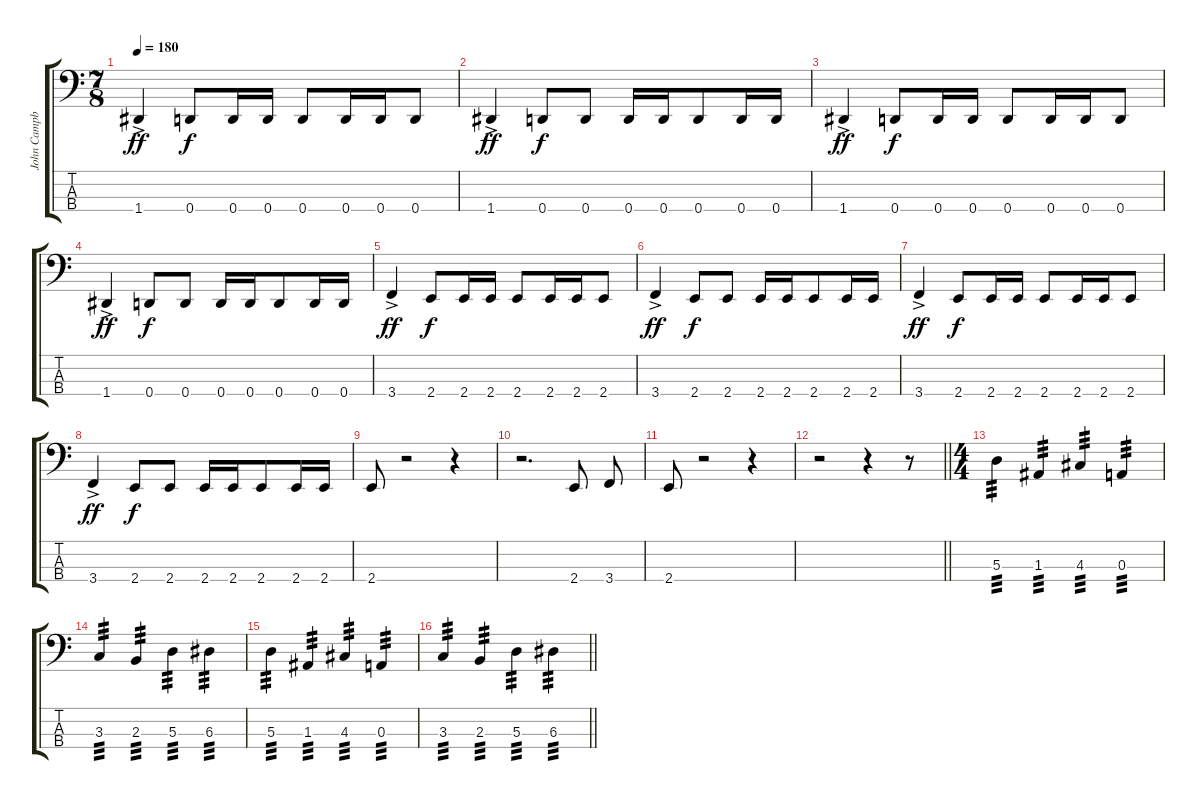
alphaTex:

\track ("John Campbell" "John Campb") {instrument electricbasspick}
\staff {score tabs}
\tuning (G2 D2 A1 D1) {hide}
\ts (7 8)
\tempo 180
\clef f4
\ks c
1.4{ac}.4{dy ff} 0.4.8{dy f} 0.4.16 0.4.16 0.4.8 0.4.16 0.4.16 0.4.8 |
1.4{ac}.4{dy ff} 0.4.8{dy f} 0.4.8 0.4.16 0.4.16 0.4.8 0.4.16 0.4.16 |
1.4{ac}.4{dy ff} 0.4.8{dy f} 0.4.16 0.4.16 0.4.8 0.4.16 0.4.16 0.4.8 |
1.4{ac}.4{dy ff} 0.4.8{dy f} 0.4.8 0.4.16 0.4.16 0.4.8 0.4.16 0.4.16 |
3.4{ac}.4{dy ff} 2.4.8{dy f} 2.4.16 2.4.16 2.4.8 2.4.16 2.4.16 2.4.8 |
3.4{ac}.4{dy ff} 2.4.8{dy f} 2.4.8 2.4.16 2.4.16 2.4.8 2.4.16 2.4.16 |
3.4{ac}.4{dy ff} 2.4.8{dy f} 2.4.16 2.4.16 2.4.8 2.4.16 2.4.16 2.4.8 |
3.4{ac}.4{dy ff} 2.4.8{dy f} 2.4.8 2.4.16 2.4.16 2.4.8 2.4.16 2.4.16 |
2.4.8 r.2 r.4 |
r.2{d} 2.4.8 3.4.8 |
2.4.8 r.2 r.4 |
\barLineRight lightlight
r.2 r.4 r.8 |
\ts (4 4)
5.3.4{tp 3} 1.3.4{tp 3} 4.3.4{tp 3} 0.3.4{tp 3} |
3.3.4{tp 3} 2.3.4{tp 3} 5.3.4{tp 3} 6.3.4{tp 3} |
5.3.4{tp 3} 1.3.4{tp 3} 4.3.4{tp 3} 0.3.4{tp 3} |
\barLineRight lightlight
3.3.4{tp 3} 2.3.4{tp 3} 5.3.4{tp 3} 6.3.4{tp 3}
